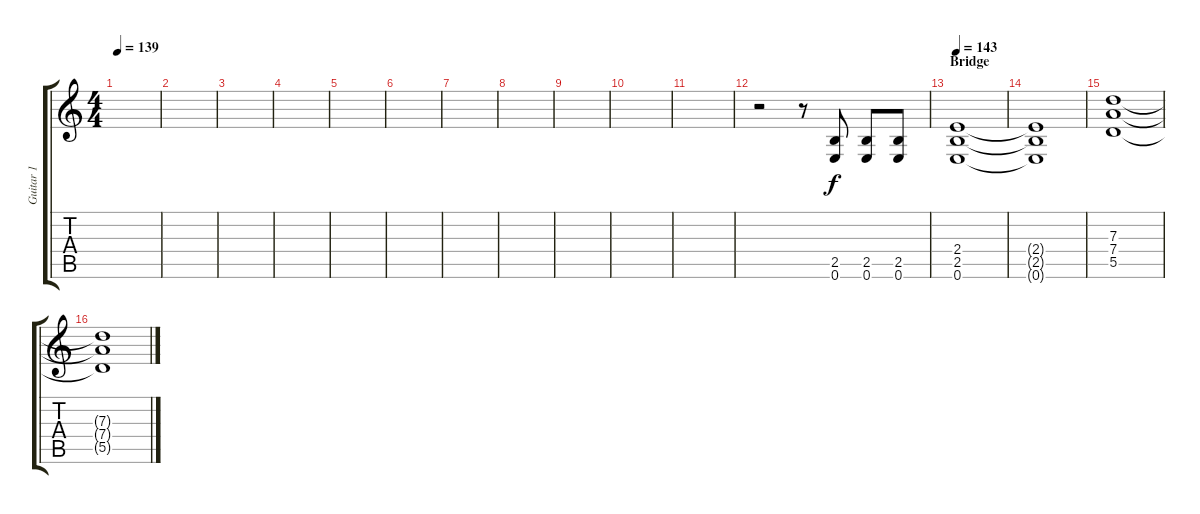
\track ("Guitar 1 " "Guitar 1 ") {instrument distortionguitar}
\staff {score tabs}
\tuning (E4 B3 G3 D3 A2 E2) {hide}
\ts (4 4)
\tempo 139
\clef g2
\ks c
|
|
|
|
|
|
|
|
|
|
|
r.2 r.8 (2.5 0.6).8 (2.5 0.6).8 (2.5 0.6).8 |
\section ("" "Bridge")
\tempo 143
(2.4 2.5 0.6).1 |
(2.4{t} 2.5{t} 0.6{t}).1 |
(7.3 7.4 5.5).1 |
(7.3{t} 7.4{t} 5.5{t}).1
